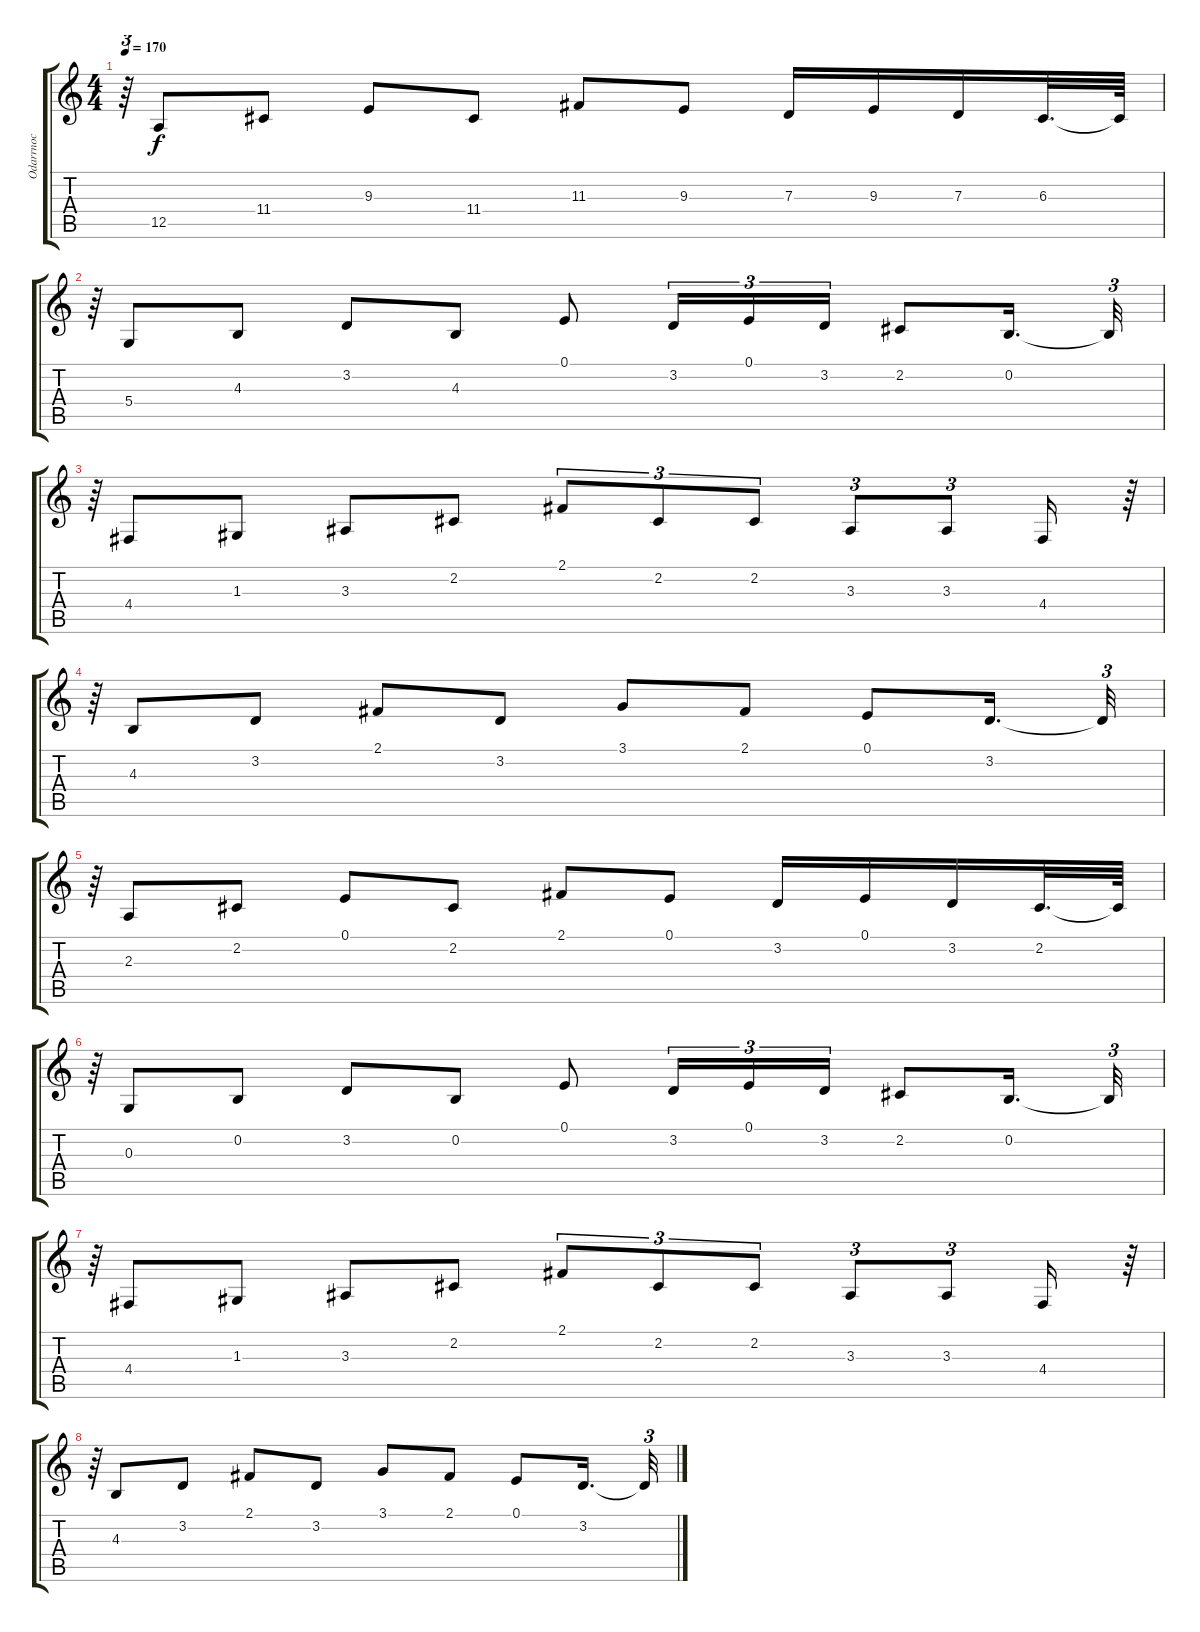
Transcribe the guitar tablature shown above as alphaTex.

\track ("Odarrnoc" "Odarrnoc") {instrument harpsichord}
\staff {score tabs}
\tuning (E4 B3 G3 D3 A2 E2) {hide}
\ts (4 4)
\tempo 170
\clef g2
\ks c
r.64{tu (3 2) dy f} 12.5.8 11.4.8 9.3.8 11.4.8 11.3.8 9.3.8 7.3.16 9.3.16 7.3.16 6.3.32{d} 6.3{t}.64 |
r.64{tu (3 2)} 5.4.8 4.3.8 3.2.8 4.3.8 0.1.8 3.2.16{tu (3 2)} 0.1.16{tu (3 2)} 3.2.16{tu (3 2)} 2.2.8 0.2.16{d} 0.2{t}.32{tu (3 2)} |
r.64{tu (3 2)} 4.4.8 1.3.8 3.3.8 2.2.8 2.1.8{tu (3 2)} 2.2.8{tu (3 2)} 2.2.8{tu (3 2)} 3.3.8{tu (3 2)} 3.3.8{tu (3 2)} 4.4.16 r.64{tu (3 2)} |
r.64{tu (3 2)} 4.3.8 3.2.8 2.1.8 3.2.8 3.1.8 2.1.8 0.1.8 3.2.16{d} 3.2{t}.32{tu (3 2)} |
r.64{tu (3 2)} 2.3.8 2.2.8 0.1.8 2.2.8 2.1.8 0.1.8 3.2.16 0.1.16 3.2.16 2.2.32{d} 2.2{t}.64 |
r.64{tu (3 2)} 0.3.8 0.2.8 3.2.8 0.2.8 0.1.8 3.2.16{tu (3 2)} 0.1.16{tu (3 2)} 3.2.16{tu (3 2)} 2.2.8 0.2.16{d} 0.2{t}.32{tu (3 2)} |
r.64{tu (3 2)} 4.4.8 1.3.8 3.3.8 2.2.8 2.1.8{tu (3 2)} 2.2.8{tu (3 2)} 2.2.8{tu (3 2)} 3.3.8{tu (3 2)} 3.3.8{tu (3 2)} 4.4.16 r.64{tu (3 2)} |
r.64{tu (3 2)} 4.3.8 3.2.8 2.1.8 3.2.8 3.1.8 2.1.8 0.1.8 3.2.16{d} 3.2{t}.32{tu (3 2)}
